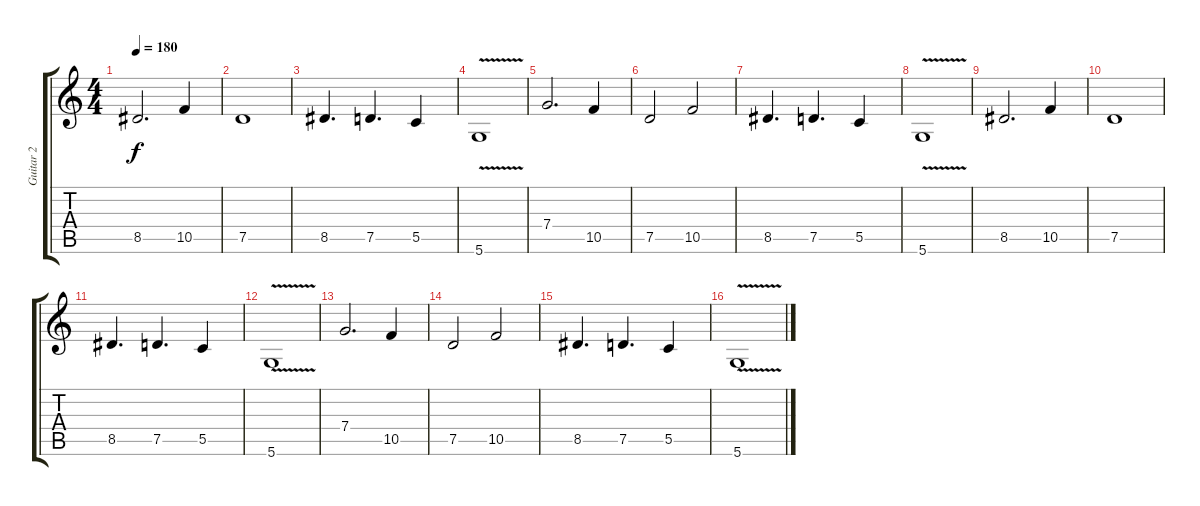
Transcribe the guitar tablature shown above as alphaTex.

\track ("Guitar 2" "Guitar 2") {instrument distortionguitar}
\staff {score tabs}
\tuning (D4 A3 F3 C3 G2 D2) {hide}
\ts (4 4)
\tempo 180
\clef g2
\ks c
8.5.2{d dy f} 10.5.4 |
7.5.1 |
8.5.4{d} 7.5.4{d} 5.5.4 |
5.6{v}.1 |
7.4.2{d} 10.5.4 |
7.5.2 10.5.2 |
8.5.4{d} 7.5.4{d} 5.5.4 |
5.6{v}.1 |
8.5.2{d} 10.5.4 |
7.5.1 |
8.5.4{d} 7.5.4{d} 5.5.4 |
5.6{v}.1 |
7.4.2{d} 10.5.4 |
7.5.2 10.5.2 |
8.5.4{d} 7.5.4{d} 5.5.4 |
5.6{v}.1
